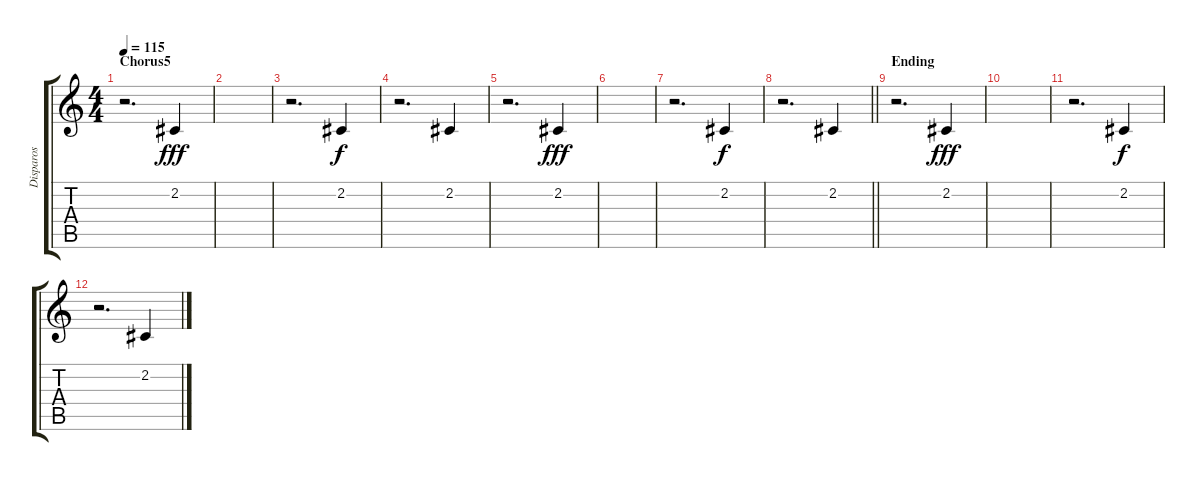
\track ("Disparos" "Disparos") {instrument gunshot}
\staff {score tabs}
\tuning (E4 B3 G3 D3 A2 E2) {hide}
\ts (4 4)
\section ("" "Chorus5")
\tempo 115
\clef g2
\ks c
r.2{d dy f} 2.2.4{dy fff} |
|
r.2{d} 2.2.4{dy f} |
r.2{d} 2.2.4 |
r.2{d} 2.2.4{dy fff} |
|
r.2{d} 2.2.4{dy f} |
\barLineRight lightlight
r.2{d} 2.2.4 |
\section ("" "Ending")
r.2{d} 2.2.4{dy fff} |
|
r.2{d} 2.2.4{dy f} |
r.2{d} 2.2.4
